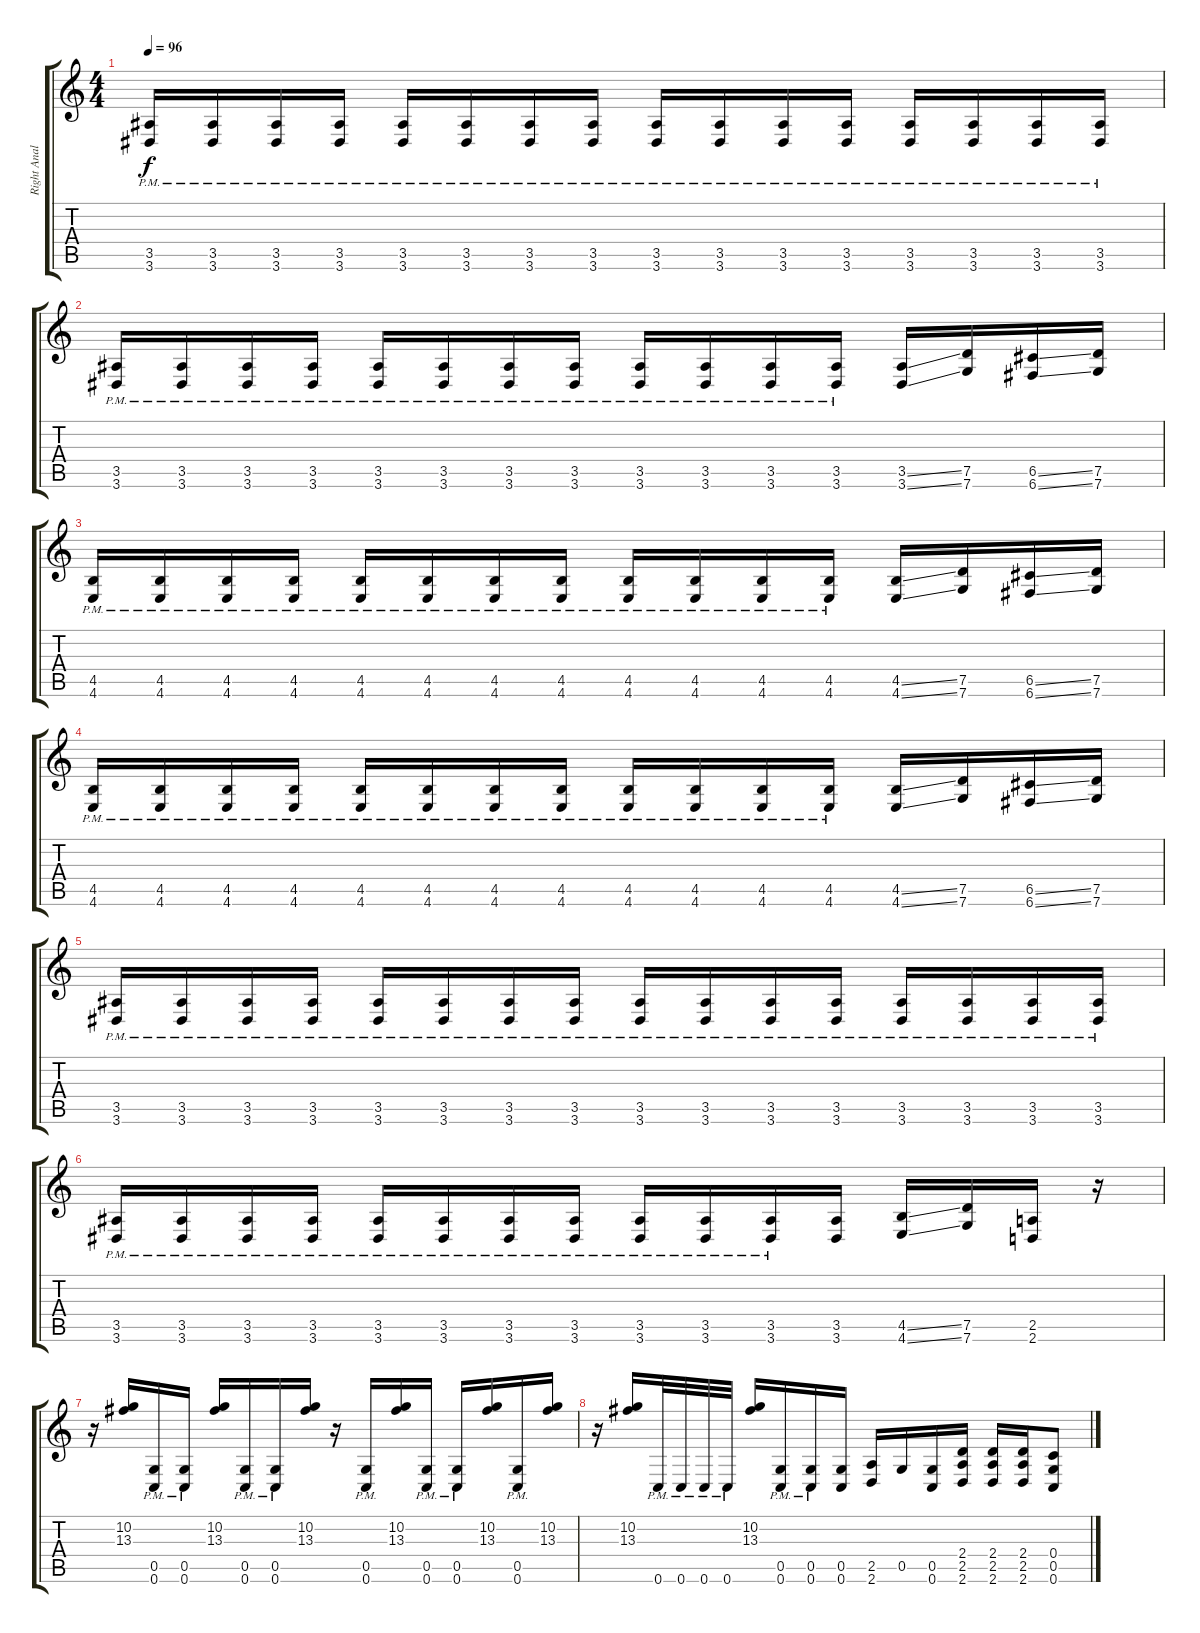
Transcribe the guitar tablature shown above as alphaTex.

\track ("Right Analog Stick" "Right Anal") {instrument distortionguitar}
\staff {score tabs}
\tuning (D4 A3 F3 C3 G2 C2) {hide}
\ts (4 4)
\tempo 96
\clef g2
\ks c
(3.5{pm} 3.6{pm}).16{dy f} (3.5{pm} 3.6{pm}).16 (3.5{pm} 3.6{pm}).16 (3.5{pm} 3.6{pm}).16 (3.5{pm} 3.6{pm}).16 (3.5{pm} 3.6{pm}).16 (3.5{pm} 3.6{pm}).16 (3.5{pm} 3.6{pm}).16 (3.5{pm} 3.6{pm}).16 (3.5{pm} 3.6{pm}).16 (3.5{pm} 3.6{pm}).16 (3.5{pm} 3.6{pm}).16 (3.5{pm} 3.6{pm}).16 (3.5{pm} 3.6{pm}).16 (3.5{pm} 3.6{pm}).16 (3.5{pm} 3.6{pm}).16 |
(3.5{pm} 3.6{pm}).16 (3.5{pm} 3.6{pm}).16 (3.5{pm} 3.6{pm}).16 (3.5{pm} 3.6{pm}).16 (3.5{pm} 3.6{pm}).16 (3.5{pm} 3.6{pm}).16 (3.5{pm} 3.6{pm}).16 (3.5{pm} 3.6{pm}).16 (3.5{pm} 3.6{pm}).16 (3.5{pm} 3.6{pm}).16 (3.5{pm} 3.6{pm}).16 (3.5{pm} 3.6{pm}).16 (3.5{ss} 3.6{ss}).16 (7.5 7.6).16 (6.5{ss} 6.6{ss}).16 (7.5 7.6).16 |
(4.5{pm} 4.6{pm}).16 (4.5{pm} 4.6{pm}).16 (4.5{pm} 4.6{pm}).16 (4.5{pm} 4.6{pm}).16 (4.5{pm} 4.6{pm}).16 (4.5{pm} 4.6{pm}).16 (4.5{pm} 4.6{pm}).16 (4.5{pm} 4.6{pm}).16 (4.5{pm} 4.6{pm}).16 (4.5{pm} 4.6{pm}).16 (4.5{pm} 4.6{pm}).16 (4.5{pm} 4.6{pm}).16 (4.5{ss} 4.6{ss}).16 (7.5 7.6).16 (6.5{ss} 6.6{ss}).16 (7.5 7.6).16 |
(4.5{pm} 4.6{pm}).16 (4.5{pm} 4.6{pm}).16 (4.5{pm} 4.6{pm}).16 (4.5{pm} 4.6{pm}).16 (4.5{pm} 4.6{pm}).16 (4.5{pm} 4.6{pm}).16 (4.5{pm} 4.6{pm}).16 (4.5{pm} 4.6{pm}).16 (4.5{pm} 4.6{pm}).16 (4.5{pm} 4.6{pm}).16 (4.5{pm} 4.6{pm}).16 (4.5{pm} 4.6{pm}).16 (4.5{ss} 4.6{ss}).16 (7.5 7.6).16 (6.5{ss} 6.6{ss}).16 (7.5 7.6).16 |
(3.5{pm} 3.6{pm}).16 (3.5{pm} 3.6{pm}).16 (3.5{pm} 3.6{pm}).16 (3.5{pm} 3.6{pm}).16 (3.5{pm} 3.6{pm}).16 (3.5{pm} 3.6{pm}).16 (3.5{pm} 3.6{pm}).16 (3.5{pm} 3.6{pm}).16 (3.5{pm} 3.6{pm}).16 (3.5{pm} 3.6{pm}).16 (3.5{pm} 3.6{pm}).16 (3.5{pm} 3.6{pm}).16 (3.5{pm} 3.6{pm}).16 (3.5{pm} 3.6{pm}).16 (3.5{pm} 3.6{pm}).16 (3.5{pm} 3.6{pm}).16 |
(3.5{pm} 3.6{pm}).16 (3.5{pm} 3.6{pm}).16 (3.5{pm} 3.6{pm}).16 (3.5{pm} 3.6{pm}).16 (3.5{pm} 3.6{pm}).16 (3.5{pm} 3.6{pm}).16 (3.5{pm} 3.6{pm}).16 (3.5{pm} 3.6{pm}).16 (3.5{pm} 3.6{pm}).16 (3.5{pm} 3.6{pm}).16 (3.5{pm} 3.6{pm}).16 (3.5 3.6).16 (4.5{ss} 4.6{ss}).16 (7.5 7.6).16 (2.5 2.6).16 r.16 |
r.16 (10.2 13.3).16 (0.5{pm} 0.6{pm}).16 (0.5{pm} 0.6{pm}).16 (10.2 13.3).16 (0.5{pm} 0.6{pm}).16 (0.5{pm} 0.6{pm}).16 (10.2 13.3).16 r.16 (0.5{pm} 0.6{pm}).16 (10.2 13.3).16 (0.5{pm} 0.6{pm}).16 (0.5{pm} 0.6{pm}).16 (10.2 13.3).16 (0.5{pm} 0.6{pm}).16 (10.2 13.3).16 |
r.16 (10.2 13.3).16 0.6{pm}.32 0.6{pm}.32 0.6{pm}.32 0.6{pm}.32 (10.2 13.3).16 (0.5{pm} 0.6{pm}).16 (0.5{pm} 0.6{pm}).16 (0.5 0.6).16 (2.5 2.6).16 0.5.16 (0.5 0.6).16 (2.4 2.5 2.6).16 (2.4 2.5 2.6).16 (2.4 2.5 2.6).16 (0.4 0.5 0.6).8
